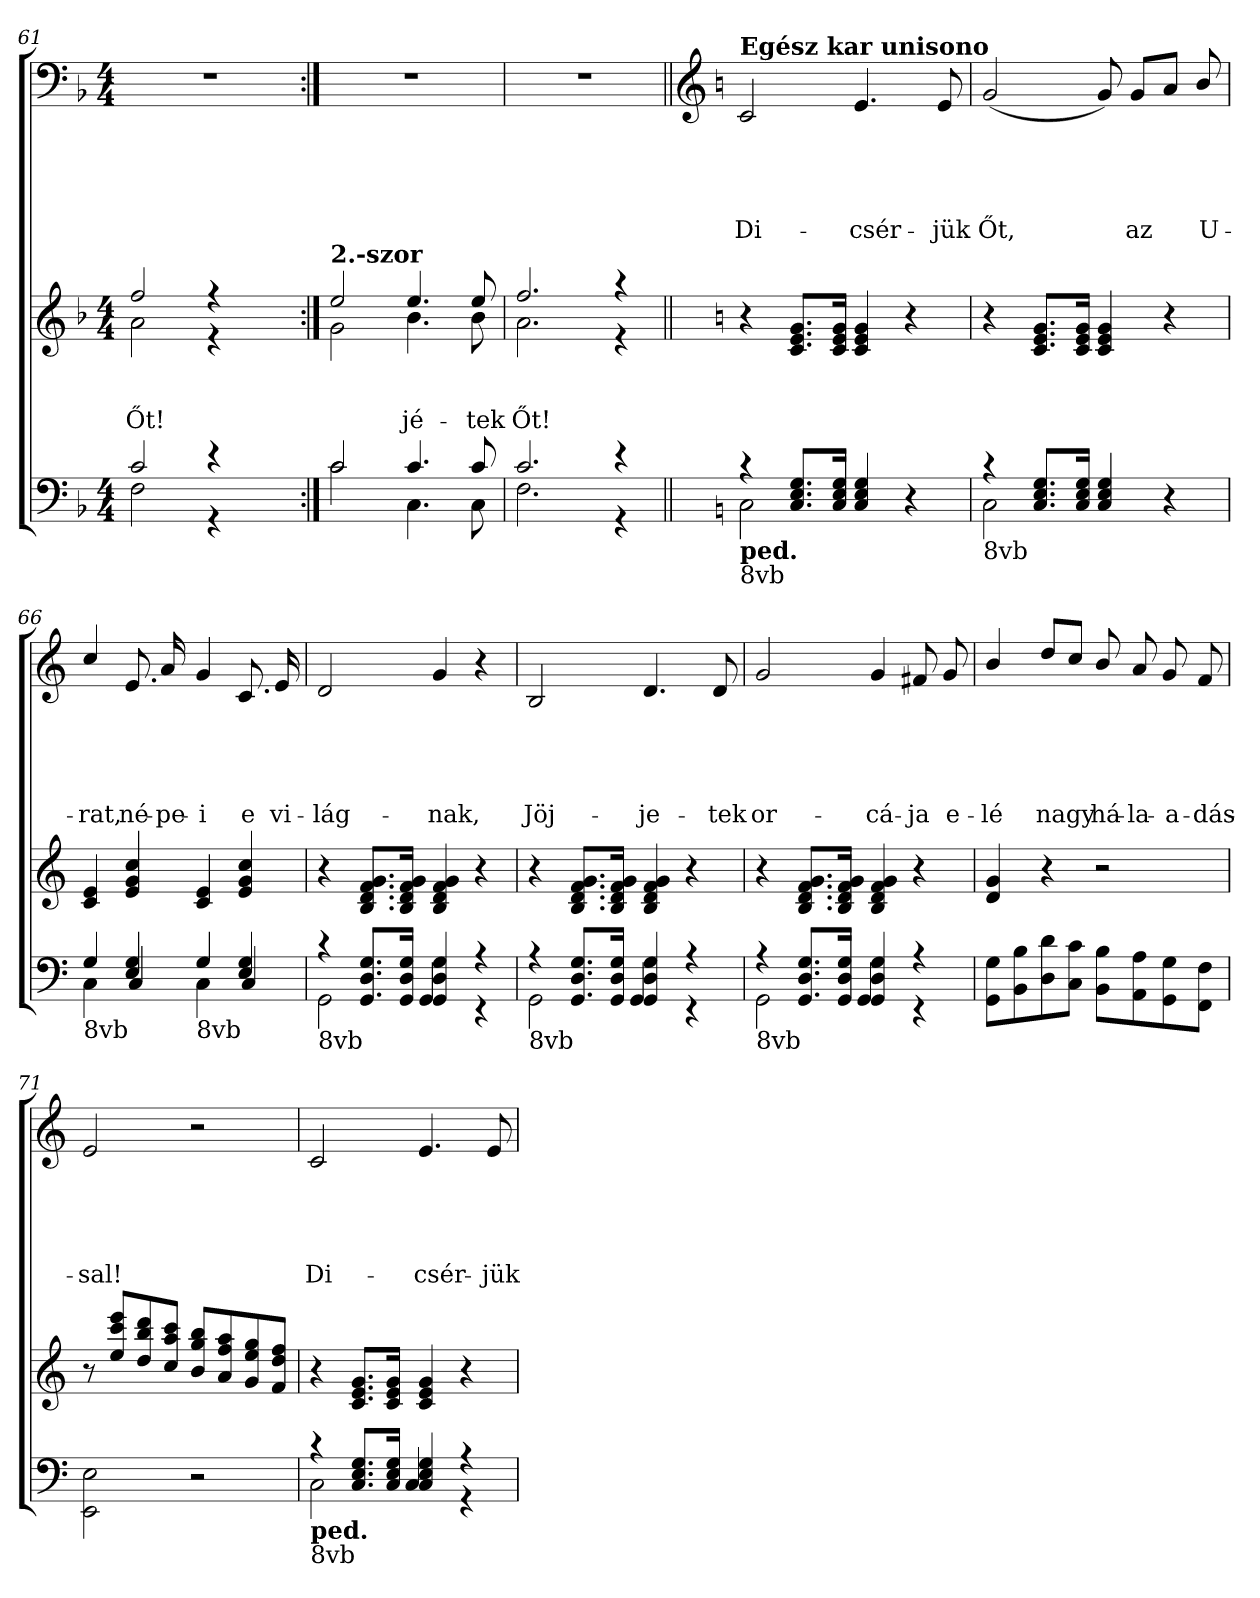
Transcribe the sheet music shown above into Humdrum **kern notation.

**kern	**kern	**text	**text	**text	**kern	**text	**text	**text	**text	**text
*part3	*part2	*part2	*part2	*part2	*part1	*part1	*part1	*part1	*part1	*part1
*staff3	*staff2	*staff2	*staff2	*staff2	*staff1	*staff1	*staff1	*staff1	*staff1	*staff1
*clefF4	*clefG2	*	*	*	*clefF4	*	*	*	*	*
*k[b-]	*k[b-]	*	*	*	*k[b-]	*	*	*	*	*
*F:	*F:	*	*	*	*F:	*	*	*	*	*
*M4/4	*M4/4	*	*	*	*M4/4	*	*	*	*	*
=61	=61	=61	=61	=61	=61	=61	=61	=61	=61	=61
*^	*	*	*	*	*	*	*	*	*	*
!	!	!	!	!	!LO:LY:b	!	!	!	!	!	!
*	*	*^	*	*	*	*	*	*	*	*	*
2c/	2F\	2ff/	2a\	.	.	Őt!	1r	.	.	.	.	.
4r	4r	4r	4r	.	.	.	.	.	.	.	.	.
4ryy	4ryy	4ryy	4ryy	.	.	.	.	.	.	.	.	.
=62:|!	=62:|!	=62:|!	=62:|!	=62:|!	=62:|!	=62:|!	=62:|!	=62:|!	=62:|!	=62:|!	=62:|!	=62:|!
!	!	!	!	!	!	!LO:LY:b	!	!	!	!	!	!
!	!	!LO:TX:a:B:t=2.-szor	!	!	!	!	!	!	!	!	!	!
!	!	!	!	!	!	!LO:LY:b	!	!	!	!	!	!
2c/	2c\	2ee/	2g\	.	.	­	1r	.	.	.	.	.
!	!	!	!	!	!	!LO:LY:b	!	!	!	!	!	!
4.c/	4.C\	4.ee/	4.b-\	.	.	-jé-	.	.	.	.	.	.
!	!	!	!	!	!	!LO:LY:b	!	!	!	!	!	!
8c/	8C\	8ee/	8b-\	.	.	-tek	.	.	.	.	.	.
=63	=63	=63	=63	=63	=63	=63	=63	=63	=63	=63	=63	=63
!	!	!	!	!	!	!LO:LY:b	!	!	!	!	!	!
2.c/	2.F\	2.ff/	2.a\	.	.	Őt!	1r	.	.	.	.	.
4r	4r	4r	4r	.	.	.	.	.	.	.	.	.
*	*	*v	*v	*	*	*	*	*	*	*	*	*
!!LO:LB:g=z
=64||	=64||	=64||	=64||	=64||	=64||	=64||	=64||	=64||	=64||	=64||	=64||
*	*	*	*	*	*	*clefG2	*	*	*	*	*
*k[]	*	*k[]	*	*	*	*k[]	*	*	*	*	*
*C:	*	*C:	*	*	*	*C:	*	*	*	*	*
*	*	*^	*	*	*	*	*	*	*	*	*
!	!	!	!	!	!	!	!LO:TX:a:B:t=Egész kar unisono	!	!	!	!	!
!LO:TX:b:B:t=ped.	!	!	!	!	!	!	!	!	!	!	!	!
!LO:TX:b:t=8vb	!	!	!	!	!	!	!	!	!	!	!	!
!	!	!	!	!	!	!	!	!	!	!	!	!LO:LY:b
*	*	*v	*v	*	*	*	*	*	*	*	*	*
4rB	2C\	4r	.	.	.	2c/	.	.	.	.	Di-
8.C/ 8.E/ 8.G/L	.	8.c/ 8.e/ 8.g/L	.	.	.	.	.	.	.	.	.
16C/ 16E/ 16G/Jk	.	16c/ 16e/ 16g/Jk	.	.	.	.	.	.	.	.	.
!	!	!	!	!	!	!	!	!	!	!	!LO:LY:b
4C/ 4E/ 4G/	4ryy	4c/ 4e/ 4g/	.	.	.	4.e/	.	.	.	.	-csér-
4r	4ryy	4r	.	.	.	.	.	.	.	.	.
!	!	!	!	!	!	!	!	!	!	!	!LO:LY:b
.	.	.	.	.	.	8e/	.	.	.	.	-jük
=65	=65	=65	=65	=65	=65	=65	=65	=65	=65	=65	=65
!LO:TX:b:t=8vb	!	!	!	!	!	!	!	!	!	!	!
!	!	!	!	!	!	!	!	!	!	!	!LO:LY:b
4rB	2C\	4r	.	.	.	(2g/	.	.	.	.	Őt,
8.C/ 8.E/ 8.G/L	.	8.c/ 8.e/ 8.g/L	.	.	.	.	.	.	.	.	.
16C/ 16E/ 16G/Jk	.	16c/ 16e/ 16g/Jk	.	.	.	.	.	.	.	.	.
4C/ 4E/ 4G/	4ryy	4c/ 4e/ 4g/	.	.	.	8g/)	.	.	.	.	.
!	!	!	!	!	!	!	!	!	!	!	!LO:LY:b
.	.	.	.	.	.	8g/L	.	.	.	.	az
4r	4ryy	4r	.	.	.	8a/J	.	.	.	.	.
!	!	!	!	!	!	!	!	!	!	!	!LO:LY:b
.	.	.	.	.	.	8b/	.	.	.	.	U-
=66	=66	=66	=66	=66	=66	=66	=66	=66	=66	=66	=66
!LO:TX:b:t=8vb	!	!	!	!	!	!	!	!	!	!	!
!	!	!	!	!	!	!	!	!	!	!	!LO:LY:b
4G/	4C\	4c/ 4e/	.	.	.	4cc/	.	.	.	.	-rat,
!	!	!	!	!	!	!	!	!	!	!	!LO:LY:b
4E/ 4G/	4C/	4e/ 4g/ 4cc/	.	.	.	8.e/	.	.	.	.	né-
!	!	!	!	!	!	!	!	!	!	!	!LO:LY:b
.	.	.	.	.	.	16a/	.	.	.	.	-pe-
!LO:TX:b:t=8vb	!	!	!	!	!	!	!	!	!	!	!
!	!	!	!	!	!	!	!	!	!	!	!LO:LY:b
4G/	4C\	4c/ 4e/	.	.	.	4g/	.	.	.	.	-i
!	!	!	!	!	!	!	!	!	!	!	!LO:LY:b
4E/ 4G/	4C/	4e/ 4g/ 4cc/	.	.	.	8.c/	.	.	.	.	e
!	!	!	!	!	!	!	!	!	!	!	!LO:LY:b
.	.	.	.	.	.	16e/	.	.	.	.	vi-
=67	=67	=67	=67	=67	=67	=67	=67	=67	=67	=67	=67
!LO:TX:b:t=8vb	!	!	!	!	!	!	!	!	!	!	!
!	!	!	!	!	!	!	!	!	!	!	!LO:LY:b
4rB	2GG\	4r	.	.	.	2d/	.	.	.	.	-lág-
8.GG/ 8.D/ 8.G/L	.	8.B/ 8.d/ 8.f/ 8.g/L	.	.	.	.	.	.	.	.	.
16GG/ 16D/ 16G/Jk	.	16B/ 16d/ 16f/ 16g/Jk	.	.	.	.	.	.	.	.	.
!	!	!	!	!	!	!	!	!	!	!	!LO:LY:b
4GG/ 4D/ 4G/	4GG/	4B/ 4d/ 4f/ 4g/	.	.	.	4g/	.	.	.	.	-nak,
4r	4r	4r	.	.	.	4r	.	.	.	.	.
!!LO:LB:g=z
=68	=68	=68	=68	=68	=68	=68	=68	=68	=68	=68	=68
!LO:TX:b:t=8vb	!	!	!	!	!	!	!	!	!	!	!
!	!	!	!	!	!	!	!	!	!	!	!LO:LY:b
4rA	2GG\	4r	.	.	.	2B/	.	.	.	.	Jöj-
8.GG/ 8.D/ 8.G/L	.	8.B/ 8.d/ 8.f/ 8.g/L	.	.	.	.	.	.	.	.	.
16GG/ 16D/ 16G/Jk	.	16B/ 16d/ 16f/ 16g/Jk	.	.	.	.	.	.	.	.	.
!	!	!	!	!	!	!	!	!	!	!	!LO:LY:b
4GG/ 4D/ 4G/	4GG/	4B/ 4d/ 4f/ 4g/	.	.	.	4.d/	.	.	.	.	-je-
4r	4r	4r	.	.	.	.	.	.	.	.	.
!	!	!	!	!	!	!	!	!	!	!	!LO:LY:b
.	.	.	.	.	.	8d/	.	.	.	.	-tek
=69	=69	=69	=69	=69	=69	=69	=69	=69	=69	=69	=69
!LO:TX:b:t=8vb	!	!	!	!	!	!	!	!	!	!	!
!	!	!	!	!	!	!	!	!	!	!	!LO:LY:b
4rA	2GG\	4r	.	.	.	2g/	.	.	.	.	or-
8.GG/ 8.D/ 8.G/L	.	8.B/ 8.d/ 8.f/ 8.g/L	.	.	.	.	.	.	.	.	.
16GG/ 16D/ 16G/Jk	.	16B/ 16d/ 16f/ 16g/Jk	.	.	.	.	.	.	.	.	.
!	!	!	!	!	!	!	!	!	!	!	!LO:LY:b
4GG/ 4D/ 4G/	4GG/	4B/ 4d/ 4f/ 4g/	.	.	.	4g/	.	.	.	.	-cá-
!	!	!	!	!	!	!	!	!	!	!	!LO:LY:b
4r	4r	4r	.	.	.	8f#X/	.	.	.	.	-ja
!	!	!	!	!	!	!	!	!	!	!	!LO:LY:b
.	.	.	.	.	.	8g/	.	.	.	.	e-
*v	*v	*	*	*	*	*	*	*	*	*	*
=70	=70	=70	=70	=70	=70	=70	=70	=70	=70	=70
!	!	!	!	!	!	!	!	!	!	!LO:LY:b
8GG\ 8G\L	4d/ 4g/	.	.	.	4b/	.	.	.	.	-lé
8BB\ 8B\	.	.	.	.	.	.	.	.	.	.
!	!	!	!	!	!	!	!	!	!	!LO:LY:b
8D\ 8d\	4r	.	.	.	8dd/L	.	.	.	.	nagy
8C\ 8c\J	.	.	.	.	8cc/J	.	.	.	.	.
!	!	!	!	!	!	!	!	!	!	!LO:LY:b
8BB\ 8B\L	2r	.	.	.	8b/	.	.	.	.	há-
!	!	!	!	!	!	!	!	!	!	!LO:LY:b
8AA\ 8A\	.	.	.	.	8a/	.	.	.	.	-la-
!	!	!	!	!	!	!	!	!	!	!LO:LY:b
8GG\ 8G\	.	.	.	.	8g/	.	.	.	.	-a-
!	!	!	!	!	!	!	!	!	!	!LO:LY:b
8FF\ 8F\J	.	.	.	.	8f/	.	.	.	.	-dás-
=71	=71	=71	=71	=71	=71	=71	=71	=71	=71	=71
!	!	!	!	!	!	!	!	!	!	!LO:LY:b
2EE\ 2E\	8r	.	.	.	2e/	.	.	.	.	-sal!
.	8ee/ 8ccc/ 8eee/L	.	.	.	.	.	.	.	.	.
.	8dd/ 8bb/ 8ddd/	.	.	.	.	.	.	.	.	.
.	8cc/ 8aa/ 8ccc/J	.	.	.	.	.	.	.	.	.
2r	8b/ 8gg/ 8bb/L	.	.	.	2r	.	.	.	.	.
.	8a/ 8ff/ 8aa/	.	.	.	.	.	.	.	.	.
.	8g/ 8ee/ 8gg/	.	.	.	.	.	.	.	.	.
.	8f/ 8dd/ 8ff/J	.	.	.	.	.	.	.	.	.
!!LO:PB:g=z
=72	=72	=72	=72	=72	=72	=72	=72	=72	=72	=72
*^	*	*	*	*	*	*	*	*	*	*
!LO:TX:b:B:t=ped.	!	!	!	!	!	!	!	!	!	!	!
!LO:TX:b:t=8vb	!	!	!	!	!	!	!	!	!	!	!
!	!	!	!	!	!	!	!	!	!	!	!LO:LY:b
4rB	2C\	4r	.	.	.	2c/	.	.	.	.	Di-
8.C/ 8.E/ 8.G/L	.	8.c/ 8.e/ 8.g/L	.	.	.	.	.	.	.	.	.
16C/ 16E/ 16G/Jk	.	16c/ 16e/ 16g/Jk	.	.	.	.	.	.	.	.	.
!	!	!	!	!	!	!	!	!	!	!	!LO:LY:b
4C/ 4E/ 4G/	4C/	4c/ 4e/ 4g/	.	.	.	4.e/	.	.	.	.	-csér-
4r	4r	4r	.	.	.	.	.	.	.	.	.
!	!	!	!	!	!	!	!	!	!	!	!LO:LY:b
.	.	.	.	.	.	8e/	.	.	.	.	-jük
*v	*v	*	*	*	*	*	*	*	*	*	*
=	=	=	=	=	=	=	=	=	=	=
*-	*-	*-	*-	*-	*-	*-	*-	*-	*-	*-
